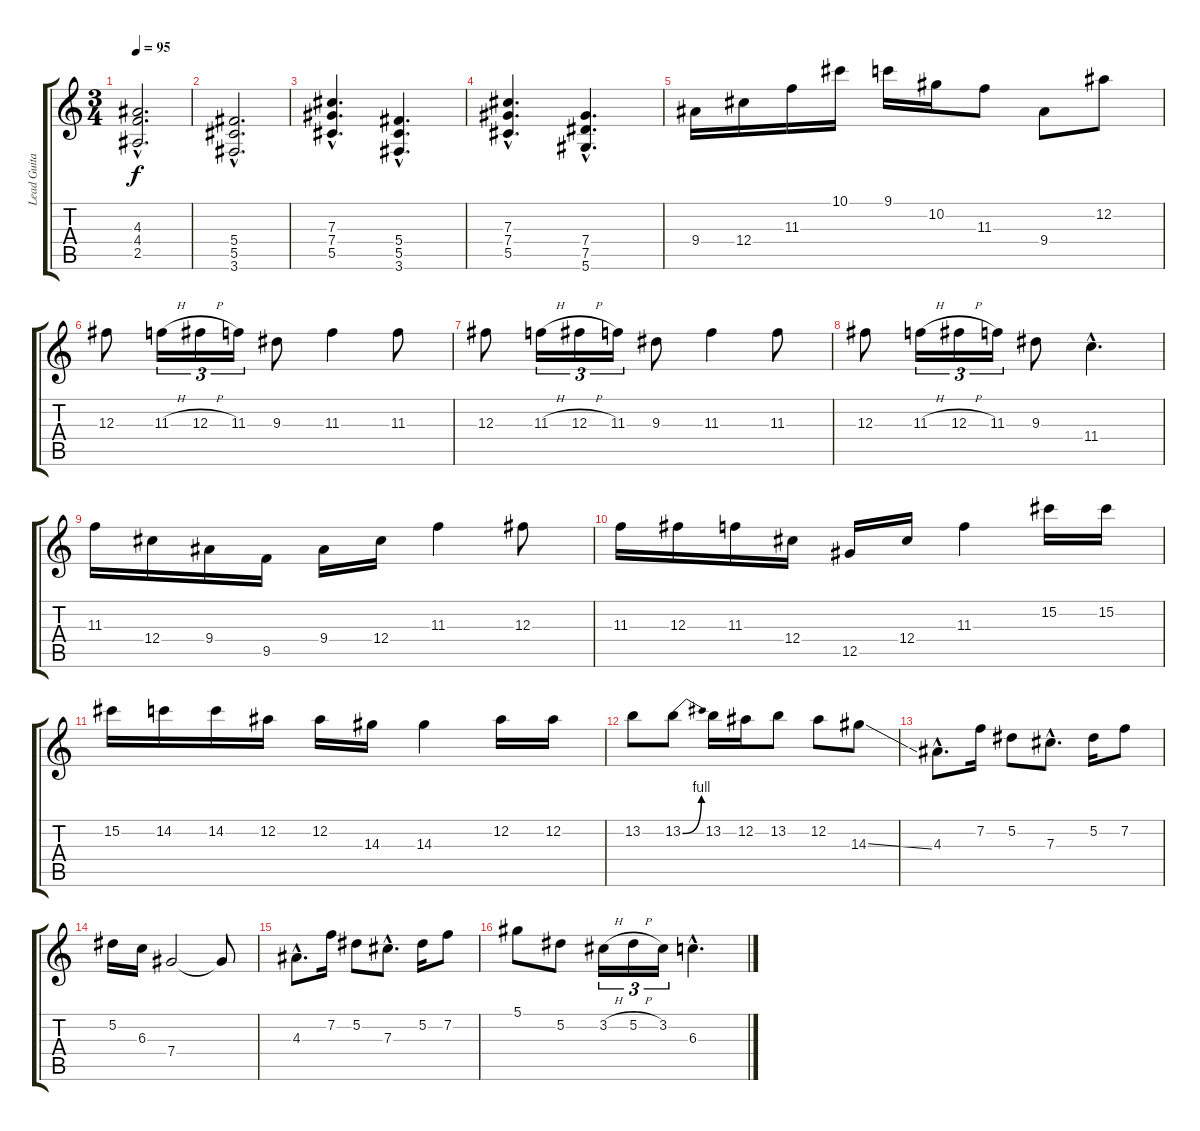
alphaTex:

\track ("Lead Guitar" "Lead Guita") {instrument distortionguitar}
\staff {score tabs}
\tuning (Eb4 Bb3 Gb3 Db3 Ab2 Eb2) {hide}
\ts (3 4)
\tempo 95
\clef g2
\ks c
(4.3{hac} 4.4{hac} 2.5{hac}).2{d dy f} |
(5.4{hac} 5.5{hac} 3.6{hac}).2{d} |
(7.3{hac} 7.4{hac} 5.5{hac}).4{d} (5.4{hac} 5.5{hac} 3.6{hac}).4{d} |
(7.3{hac} 7.4{hac} 5.5{hac}).4{d} (7.4{hac} 7.5{hac} 5.6{hac}).4{d} |
9.4.16 12.4.16 11.3.16 10.1.16 9.1.16 10.2.16 11.3.8 9.4.8 12.2.8 |
12.3.8 11.3{h}.16{tu (3 2)} 12.3{h}.16{tu (3 2)} 11.3.16{tu (3 2)} 9.3.8 11.3.4 11.3.8 |
12.3.8 11.3{h}.16{tu (3 2)} 12.3{h}.16{tu (3 2)} 11.3.16{tu (3 2)} 9.3.8 11.3.4 11.3.8 |
12.3.8 11.3{h}.16{tu (3 2)} 12.3{h}.16{tu (3 2)} 11.3.16{tu (3 2)} 9.3.8 11.4{hac}.4{d} |
11.3.16 12.4.16 9.4.16 9.5.16 9.4.16 12.4.16 11.3.4 12.3.8 |
11.3.16 12.3.16 11.3.16 12.4.16 12.5.16 12.4.16 11.3.4 15.2.16 15.2.16 |
15.2.16 14.2.16 14.2.16 12.2.16 12.2.16 14.3.16 14.3.4 12.2.16 12.2.16 |
13.2.8 13.2{be (bend 0 0 60 4)}.8 13.2.16 12.2.16 13.2.8 12.2.8 14.3{ss}.8 |
4.3{hac}.8{d} 7.2.16 5.2.8 7.3{hac}.8{d} 5.2.16 7.2.8 |
5.2.16 6.3.16 7.4.2 7.4{t}.8 |
4.3{hac}.8{d} 7.2.16 5.2.8 7.3{hac}.8{d} 5.2.16 7.2.8 |
5.1.8 5.2.8 3.2{h}.16{tu (3 2)} 5.2{h}.16{tu (3 2)} 3.2.16{tu (3 2)} 6.3{hac}.4{d}
